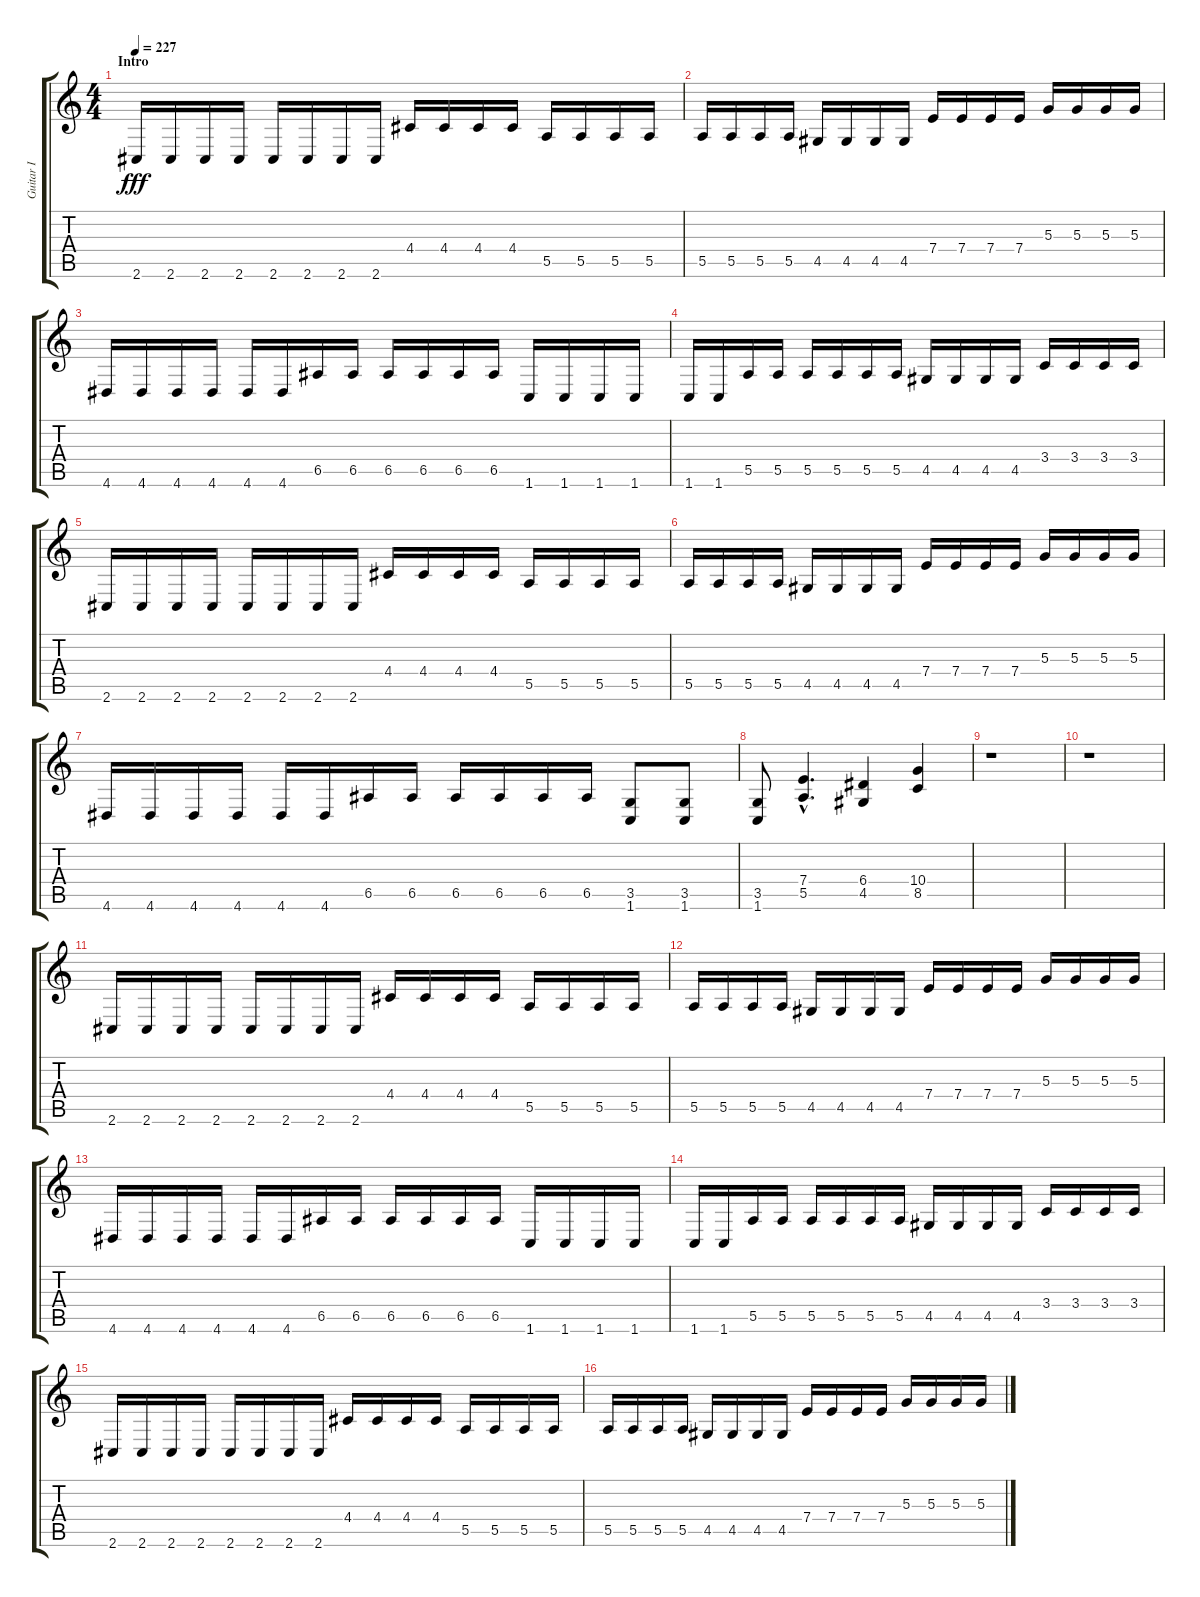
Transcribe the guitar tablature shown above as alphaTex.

\track ("Guitar I" "Guitar I") {instrument distortionguitar}
\staff {score tabs}
\tuning (B3 Gb3 D3 A2 E2 B1) {hide}
\ts (4 4)
\section ("" "Intro")
\tempo 227
\clef g2
\ks c
2.6.16{dy fff volume 15 instrument distortionguitar} 2.6.16 2.6.16 2.6.16 2.6.16 2.6.16 2.6.16 2.6.16 4.4.16 4.4.16 4.4.16 4.4.16 5.5.16 5.5.16 5.5.16 5.5.16 |
5.5.16 5.5.16 5.5.16 5.5.16 4.5.16 4.5.16 4.5.16 4.5.16 7.4.16 7.4.16 7.4.16 7.4.16 5.3.16 5.3.16 5.3.16 5.3.16 |
4.6.16 4.6.16 4.6.16 4.6.16 4.6.16 4.6.16 6.5.16 6.5.16 6.5.16 6.5.16 6.5.16 6.5.16 1.6.16 1.6.16 1.6.16 1.6.16 |
1.6.16 1.6.16 5.5.16 5.5.16 5.5.16 5.5.16 5.5.16 5.5.16 4.5.16 4.5.16 4.5.16 4.5.16 3.4.16 3.4.16 3.4.16 3.4.16 |
2.6.16 2.6.16 2.6.16 2.6.16 2.6.16 2.6.16 2.6.16 2.6.16 4.4.16 4.4.16 4.4.16 4.4.16 5.5.16 5.5.16 5.5.16 5.5.16 |
5.5.16 5.5.16 5.5.16 5.5.16 4.5.16 4.5.16 4.5.16 4.5.16 7.4.16 7.4.16 7.4.16 7.4.16 5.3.16 5.3.16 5.3.16 5.3.16 |
4.6.16 4.6.16 4.6.16 4.6.16 4.6.16 4.6.16 6.5.16 6.5.16 6.5.16 6.5.16 6.5.16 6.5.16 (3.5 1.6).8 (3.5 1.6).8 |
(3.5 1.6).8 (7.4{hac} 5.5{hac}).4{d} (6.4 4.5).4 (10.4 8.5).4 |
r.1 |
r.1 |
2.6.16{volume 13} 2.6.16 2.6.16 2.6.16 2.6.16 2.6.16 2.6.16 2.6.16 4.4.16 4.4.16 4.4.16 4.4.16 5.5.16 5.5.16 5.5.16 5.5.16 |
5.5.16 5.5.16 5.5.16 5.5.16 4.5.16 4.5.16 4.5.16 4.5.16 7.4.16 7.4.16 7.4.16 7.4.16 5.3.16 5.3.16 5.3.16 5.3.16 |
4.6.16 4.6.16 4.6.16 4.6.16 4.6.16 4.6.16 6.5.16 6.5.16 6.5.16 6.5.16 6.5.16 6.5.16 1.6.16 1.6.16 1.6.16 1.6.16 |
1.6.16 1.6.16 5.5.16 5.5.16 5.5.16 5.5.16 5.5.16 5.5.16 4.5.16 4.5.16 4.5.16 4.5.16 3.4.16 3.4.16 3.4.16 3.4.16 |
2.6.16 2.6.16 2.6.16 2.6.16 2.6.16 2.6.16 2.6.16 2.6.16 4.4.16 4.4.16 4.4.16 4.4.16 5.5.16 5.5.16 5.5.16 5.5.16 |
5.5.16 5.5.16 5.5.16 5.5.16 4.5.16 4.5.16 4.5.16 4.5.16 7.4.16 7.4.16 7.4.16 7.4.16 5.3.16 5.3.16 5.3.16 5.3.16
